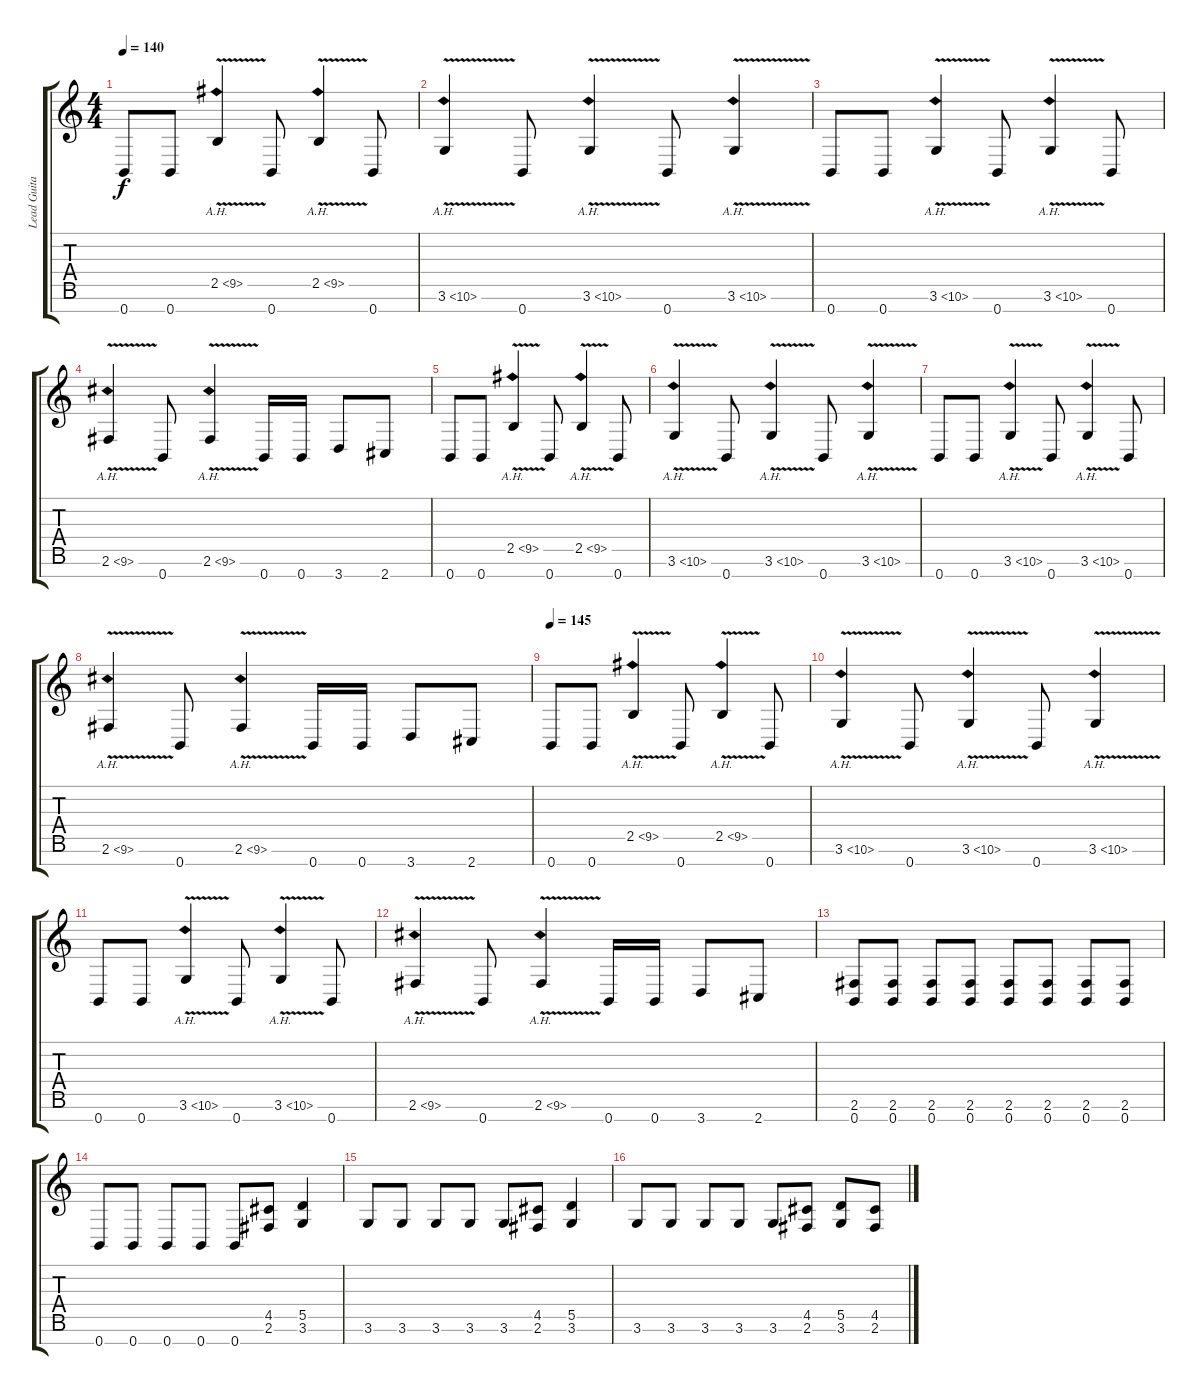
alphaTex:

\track ("Lead Guitar (2nd Clean Guitar)" "Lead Guita") {instrument distortionguitar}
\staff {score tabs}
\tuning (E4 B3 G3 D3 A2 E2 B1) {hide}
\ts (4 4)
\tempo 140
\clef g2
\ks c
0.7.8{dy f} 0.7.8 2.5{ah 7 v}.4 0.7.8 2.5{ah 7 v}.4 0.7.8 |
3.6{ah 7 v}.4 0.7.8 3.6{ah 7 v}.4 0.7.8 3.6{ah 7 v}.4 |
0.7.8 0.7.8 3.6{ah 7 v}.4 0.7.8 3.6{ah 7 v}.4 0.7.8 |
2.6{ah 7 v}.4 0.7.8 2.6{ah 7 v}.4 0.7.16 0.7.16 3.7.8 2.7.8 |
0.7.8 0.7.8 2.5{ah 7 v}.4 0.7.8 2.5{ah 7 v}.4 0.7.8 |
3.6{ah 7 v}.4 0.7.8 3.6{ah 7 v}.4 0.7.8 3.6{ah 7 v}.4 |
0.7.8 0.7.8 3.6{ah 7 v}.4 0.7.8 3.6{ah 7 v}.4 0.7.8 |
2.6{ah 7 v}.4 0.7.8 2.6{ah 7 v}.4 0.7.16 0.7.16 3.7.8 2.7.8 |
\tempo 145
0.7.8 0.7.8 2.5{ah 7 v}.4 0.7.8 2.5{ah 7 v}.4 0.7.8 |
3.6{ah 7 v}.4 0.7.8 3.6{ah 7 v}.4 0.7.8 3.6{ah 7 v}.4 |
0.7.8 0.7.8 3.6{ah 7 v}.4 0.7.8 3.6{ah 7 v}.4 0.7.8 |
2.6{ah 7 v}.4 0.7.8 2.6{ah 7 v}.4 0.7.16 0.7.16 3.7.8 2.7.8 |
(2.6 0.7).8 (2.6 0.7).8 (2.6 0.7).8 (2.6 0.7).8 (2.6 0.7).8 (2.6 0.7).8 (2.6 0.7).8 (2.6 0.7).8 |
0.7.8 0.7.8 0.7.8 0.7.8 0.7.8 (4.5 2.6).8 (5.5 3.6).4 |
3.6.8 3.6.8 3.6.8 3.6.8 3.6.8 (4.5 2.6).8 (5.5 3.6).4 |
3.6.8 3.6.8 3.6.8 3.6.8 3.6.8 (4.5 2.6).8 (5.5 3.6).8 (4.5 2.6).8
